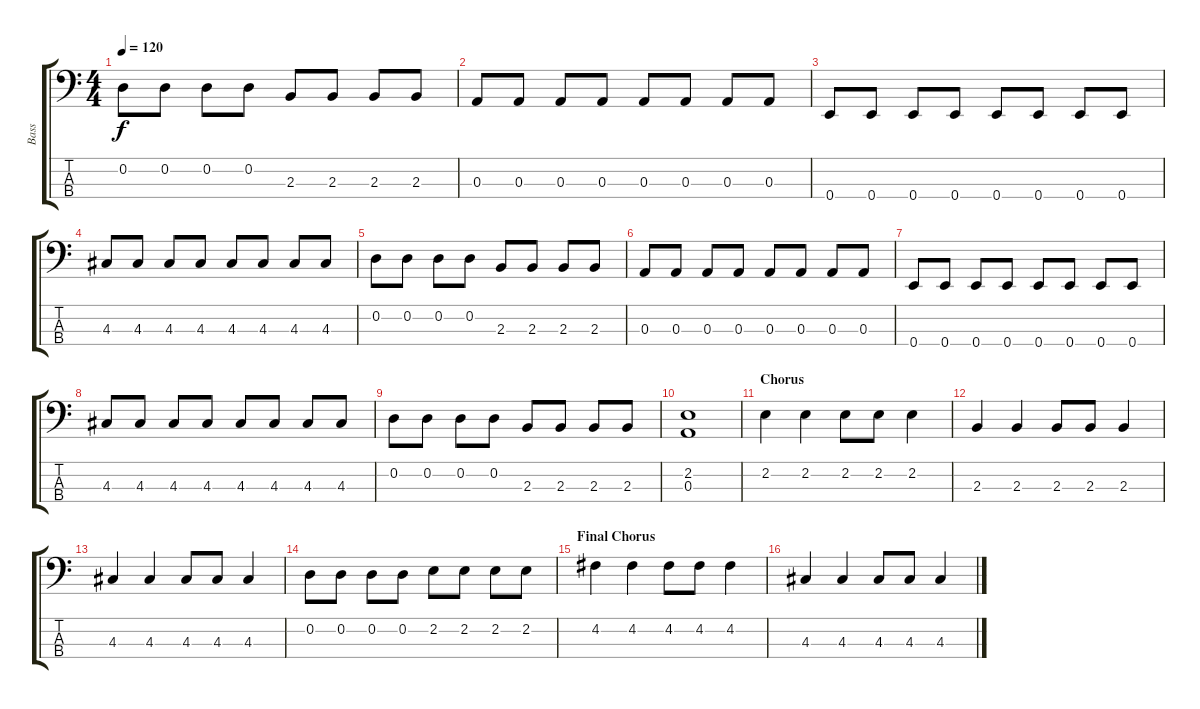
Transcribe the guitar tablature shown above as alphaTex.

\track ("Bass" "Bass") {instrument slapbass1}
\staff {score tabs}
\tuning (G2 D2 A1 E1) {hide}
\ts (4 4)
\tempo 120
\clef f4
\ks c
0.2.8{dy f} 0.2.8 0.2.8 0.2.8 2.3.8 2.3.8 2.3.8 2.3.8 |
0.3.8 0.3.8 0.3.8 0.3.8 0.3.8 0.3.8 0.3.8 0.3.8 |
0.4.8 0.4.8 0.4.8 0.4.8 0.4.8 0.4.8 0.4.8 0.4.8 |
4.3.8 4.3.8 4.3.8 4.3.8 4.3.8 4.3.8 4.3.8 4.3.8 |
0.2.8 0.2.8 0.2.8 0.2.8 2.3.8 2.3.8 2.3.8 2.3.8 |
0.3.8 0.3.8 0.3.8 0.3.8 0.3.8 0.3.8 0.3.8 0.3.8 |
0.4.8 0.4.8 0.4.8 0.4.8 0.4.8 0.4.8 0.4.8 0.4.8 |
4.3.8 4.3.8 4.3.8 4.3.8 4.3.8 4.3.8 4.3.8 4.3.8 |
0.2.8 0.2.8 0.2.8 0.2.8 2.3.8 2.3.8 2.3.8 2.3.8 |
(2.2 0.3).1{volume 8} |
\section ("" "Chorus")
2.2.4 2.2.4 2.2.8 2.2.8 2.2.4 |
2.3.4 2.3.4 2.3.8 2.3.8 2.3.4 |
4.3.4 4.3.4 4.3.8 4.3.8 4.3.4 |
0.2.8 0.2.8 0.2.8 0.2.8 2.2.8 2.2.8 2.2.8 2.2.8 |
\section ("" "Final Chorus")
4.2.4{volume 8} 4.2.4 4.2.8 4.2.8 4.2.4 |
4.3.4 4.3.4 4.3.8 4.3.8 4.3.4
